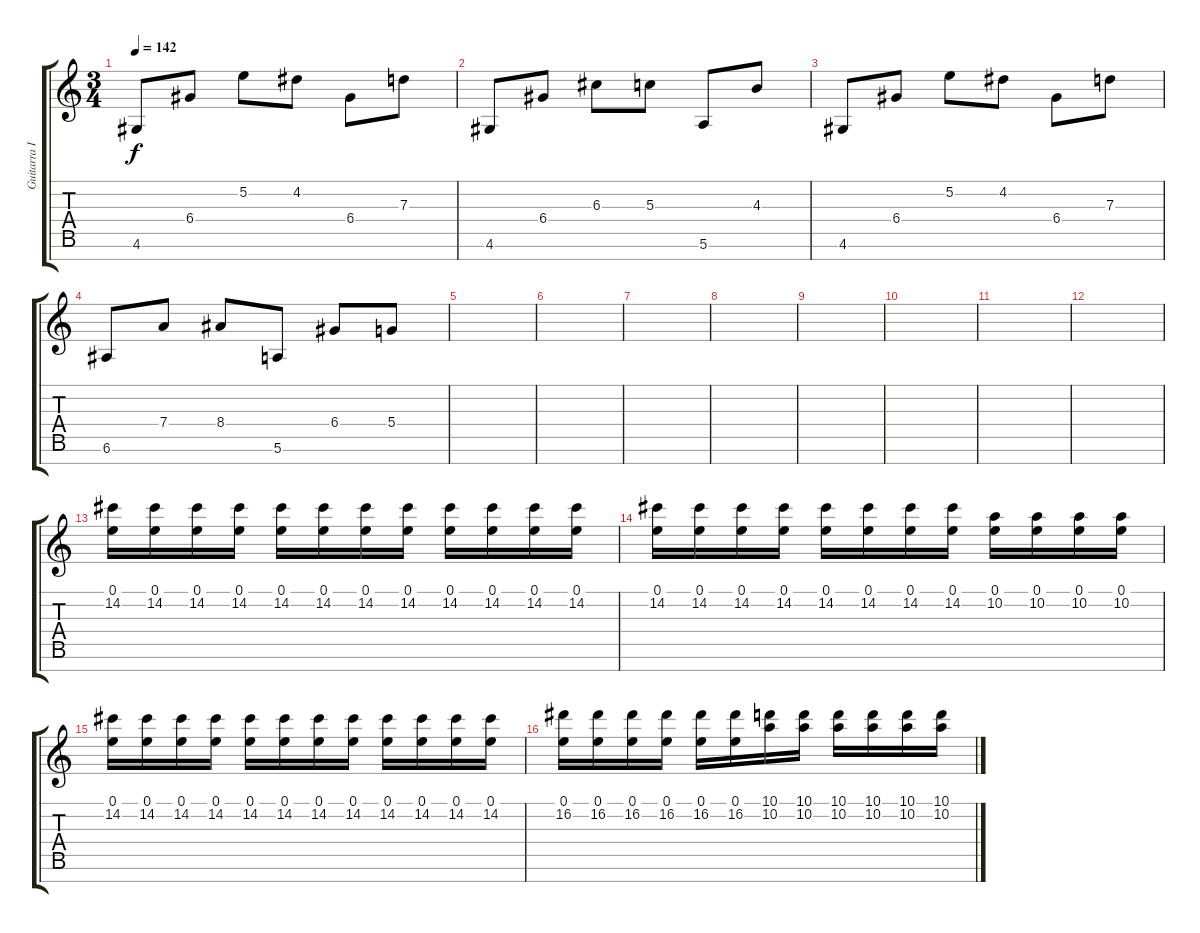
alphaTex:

\track ("Guitarra II" "Guitarra I") {instrument distortionguitar}
\staff {score tabs}
\tuning (E4 B3 G3 D3 A2 E2 B1) {hide}
\ts (3 4)
\tempo 142
\clef g2
\ks c
4.6.8{dy f} 6.4.8 5.2.8 4.2.8 6.4.8 7.3.8 |
4.6.8 6.4.8 6.3.8 5.3.8 5.6.8 4.3.8 |
4.6.8 6.4.8 5.2.8 4.2.8 6.4.8 7.3.8 |
6.6.8 7.4.8 8.4.8 5.6.8 6.4.8 5.4.8 |
|
|
|
|
|
|
|
|
(0.1 14.2).16 (0.1 14.2).16 (0.1 14.2).16 (0.1 14.2).16 (0.1 14.2).16 (0.1 14.2).16 (0.1 14.2).16 (0.1 14.2).16 (0.1 14.2).16 (0.1 14.2).16 (0.1 14.2).16 (0.1 14.2).16 |
(0.1 14.2).16 (0.1 14.2).16 (0.1 14.2).16 (0.1 14.2).16 (0.1 14.2).16 (0.1 14.2).16 (0.1 14.2).16 (0.1 14.2).16 (0.1 10.2).16 (0.1 10.2).16 (0.1 10.2).16 (0.1 10.2).16 |
(0.1 14.2).16 (0.1 14.2).16 (0.1 14.2).16 (0.1 14.2).16 (0.1 14.2).16 (0.1 14.2).16 (0.1 14.2).16 (0.1 14.2).16 (0.1 14.2).16 (0.1 14.2).16 (0.1 14.2).16 (0.1 14.2).16 |
(0.1 16.2).16 (0.1 16.2).16 (0.1 16.2).16 (0.1 16.2).16 (0.1 16.2).16 (0.1 16.2).16 (10.1 10.2).16 (10.1 10.2).16 (10.1 10.2).16 (10.1 10.2).16 (10.1 10.2).16 (10.1 10.2).16
